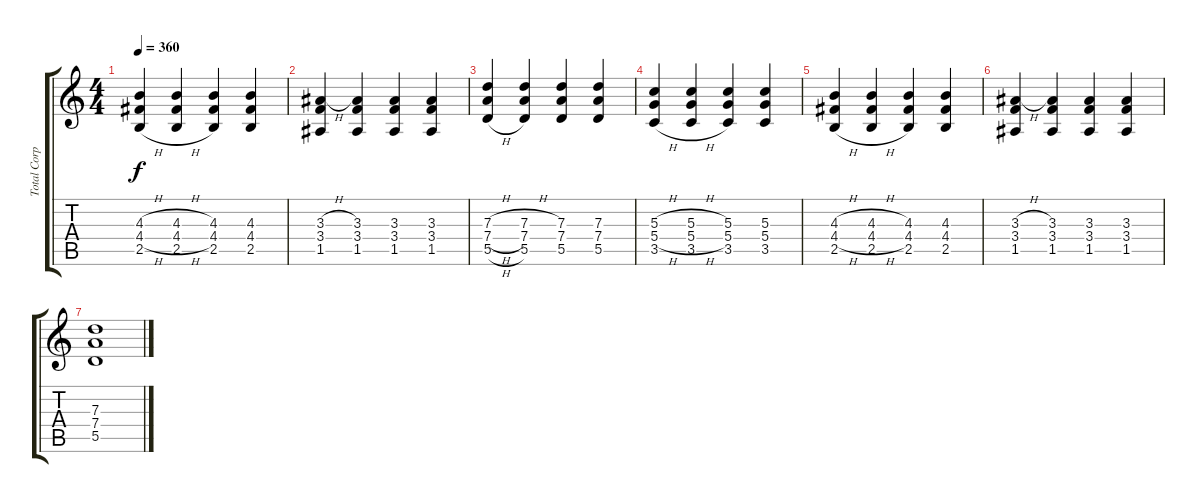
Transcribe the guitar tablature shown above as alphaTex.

\track ("Total Corpse" "Total Corp") {instrument overdrivenguitar}
\staff {score tabs}
\tuning (E4 B3 G3 D3 A2 E2) {hide}
\ts (4 4)
\tempo 360
\clef g2
\ks c
(4.3{h} 4.4{h} 2.5{h}).4{dy f} (4.3{h} 4.4{h} 2.5{h}).4 (4.3 4.4 2.5).4 (4.3 4.4 2.5).4 |
(3.3{h} 3.4 1.5).4 (3.3 3.4 1.5).4 (3.3 3.4 1.5).4 (3.3 3.4 1.5).4 |
(7.3{h} 7.4{h} 5.5{h}).4 (7.3{h} 7.4 5.5).4 (7.3 7.4 5.5).4 (7.3 7.4 5.5).4 |
(5.3{h} 5.4{h} 3.5{h}).4 (5.3{h} 5.4{h} 3.5{h}).4 (5.3 5.4 3.5).4 (5.3 5.4 3.5).4 |
(4.3{h} 4.4{h} 2.5{h}).4 (4.3{h} 4.4{h} 2.5{h}).4 (4.3 4.4 2.5).4 (4.3 4.4 2.5).4 |
(3.3{h} 3.4 1.5).4 (3.3 3.4 1.5).4 (3.3 3.4 1.5).4 (3.3 3.4 1.5).4 |
(7.3 7.4 5.5).1
